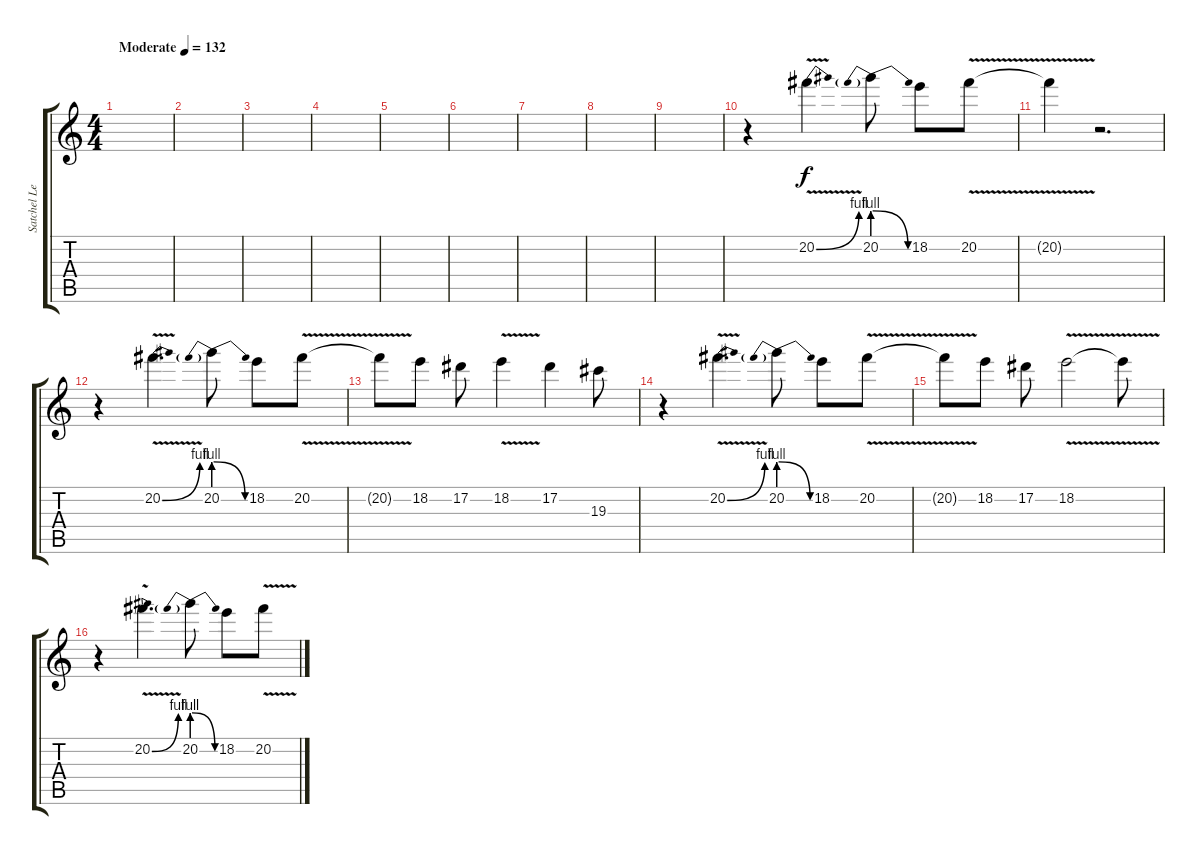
\track ("Satchel Lead" "Satchel Le") {instrument distortionguitar}
\staff {score tabs}
\tuning (Eb4 Bb3 Gb3 Db3 Ab2 Db2) {hide}
\ts (4 4)
\tempo (132 "Moderate")
\clef g2
\ks c
|
|
|
|
|
|
|
|
|
r.4 20.2{be (bend 0 0 60 4) v}.4{d} 20.2{be (prebendrelease 0 4 60 0)}.8 18.2.8 20.2{v}.8 |
20.2{t}.4 r.2{d} |
r.4 20.2{be (bend 0 0 60 4) v}.4{d} 20.2{be (prebendrelease 0 4 60 0)}.8 18.2.8 20.2{v}.8 |
20.2{t}.8 18.2.8 17.2.8 18.2{v}.4 17.2.4 19.3.8 |
r.4 20.2{be (bend 0 0 60 4) v}.4{d} 20.2{be (prebendrelease 0 4 60 0)}.8 18.2.8 20.2{v}.8 |
20.2{t}.8 18.2.8 17.2.8 18.2{v}.2 18.2{t}.8 |
r.4 20.2{be (bend 0 0 60 4) v}.4{d} 20.2{be (prebendrelease 0 4 60 0)}.8 18.2.8 20.2{v}.8
